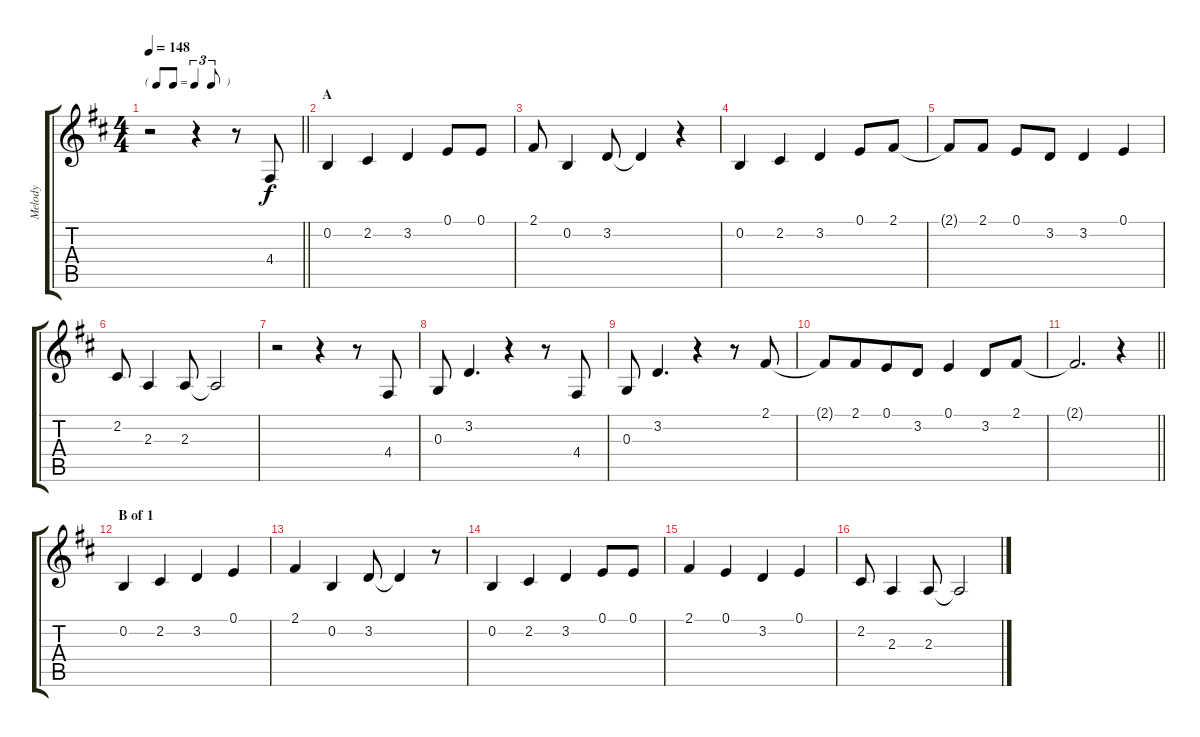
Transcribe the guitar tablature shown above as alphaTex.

\track ("Melody" "Melody") {instrument fx4atmosphere}
\staff {score tabs}
\tuning (E4 B3 G3 D3 A2 E2) {hide}
\ts (4 4)
\tf triplet8th
\tempo 148
\clef g2
\barLineRight lightlight
\ks bminor
r.2{dy f} r.4 r.8 4.4.8 |
\section ("" "A")
0.2.4 2.2.4 3.2.4 0.1.8 0.1.8 |
2.1.8 0.2.4 3.2.8 3.2{t}.4 r.4 |
0.2.4 2.2.4 3.2.4 0.1.8 2.1.8 |
2.1{t}.8 2.1.8 0.1.8 3.2.8 3.2.4 0.1.4 |
2.2.8 2.3.4 2.3.8 2.3{t}.2 |
r.2 r.4 r.8 4.4.8 |
0.3.8 3.2.4{d} r.4 r.8 4.4.8 |
0.3.8 3.2.4{d} r.4 r.8 2.1.8 |
2.1{t}.8 2.1.8{beam merge} 0.1.8 3.2.8 0.1.4 3.2.8 2.1.8 |
\barLineRight lightlight
2.1{t}.2{d} r.4 |
\section ("" "B of 1")
0.2.4 2.2.4 3.2.4 0.1.4 |
2.1.4 0.2.4 3.2.8 3.2{t}.4 r.8 |
0.2.4 2.2.4 3.2.4 0.1.8 0.1.8 |
2.1.4 0.1.4 3.2.4 0.1.4 |
2.2.8 2.3.4 2.3.8 2.3{t}.2
